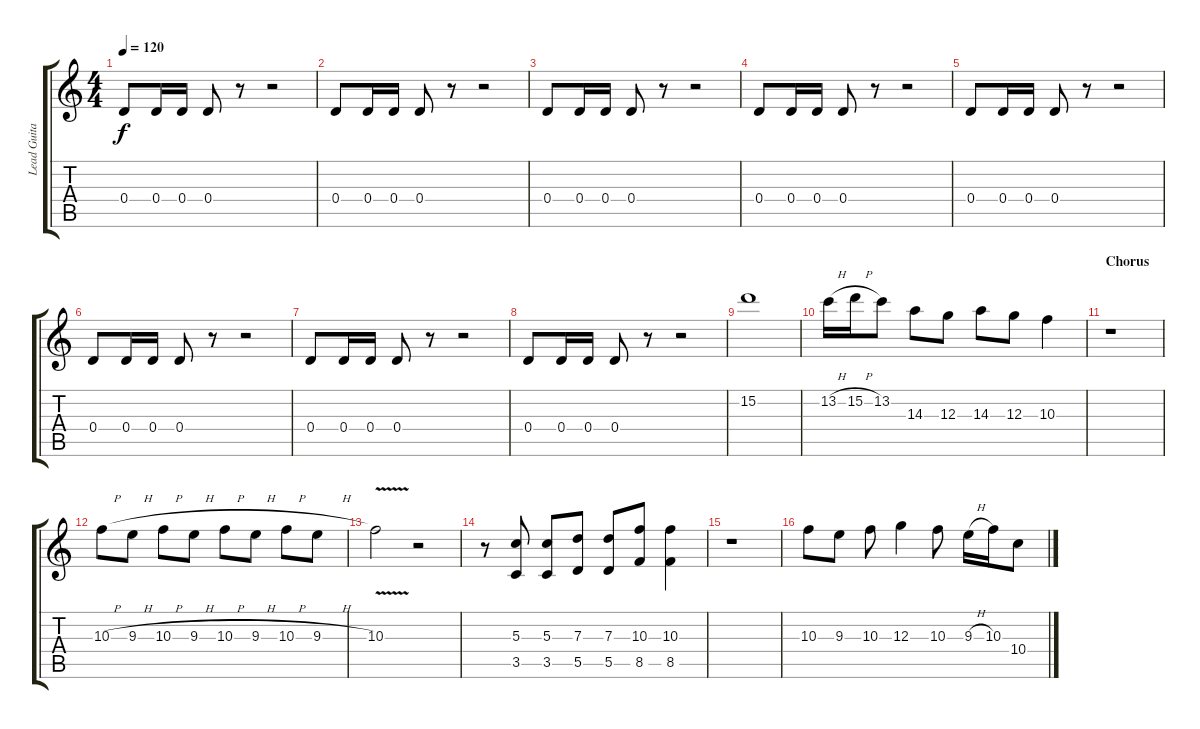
\track ("Lead Guitar" "Lead Guita") {instrument overdrivenguitar}
\staff {score tabs}
\tuning (E4 B3 G3 D3 A2 E2) {hide}
\ts (4 4)
\tempo 120
\clef g2
\ks c
0.4.8{dy f} 0.4.16 0.4.16 0.4.8 r.8 r.2 |
0.4.8 0.4.16 0.4.16 0.4.8 r.8 r.2 |
0.4.8 0.4.16 0.4.16 0.4.8 r.8 r.2 |
0.4.8 0.4.16 0.4.16 0.4.8 r.8 r.2 |
0.4.8 0.4.16 0.4.16 0.4.8 r.8 r.2 |
0.4.8 0.4.16 0.4.16 0.4.8 r.8 r.2 |
0.4.8 0.4.16 0.4.16 0.4.8 r.8 r.2 |
0.4.8 0.4.16 0.4.16 0.4.8 r.8 r.2 |
15.2.1 |
13.2{h}.16 15.2{h}.16 13.2.8 14.3.8 12.3.8 14.3.8 12.3.8 10.3.4 |
\section ("" "Chorus")
r.1 |
10.3{h}.8 9.3{h}.8 10.3{h}.8 9.3{h}.8 10.3{h}.8 9.3{h}.8 10.3{h}.8 9.3{h}.8 |
10.3{v}.2 r.2 |
r.8 (5.3 3.5).8 (5.3 3.5).8 (7.3 5.5).8 (7.3 5.5).8 (10.3 8.5).8 (10.3 8.5).4 |
r.1 |
10.3.8 9.3.8 10.3.8 12.3.4 10.3.8 9.3{h}.16 10.3.16 10.4.8
